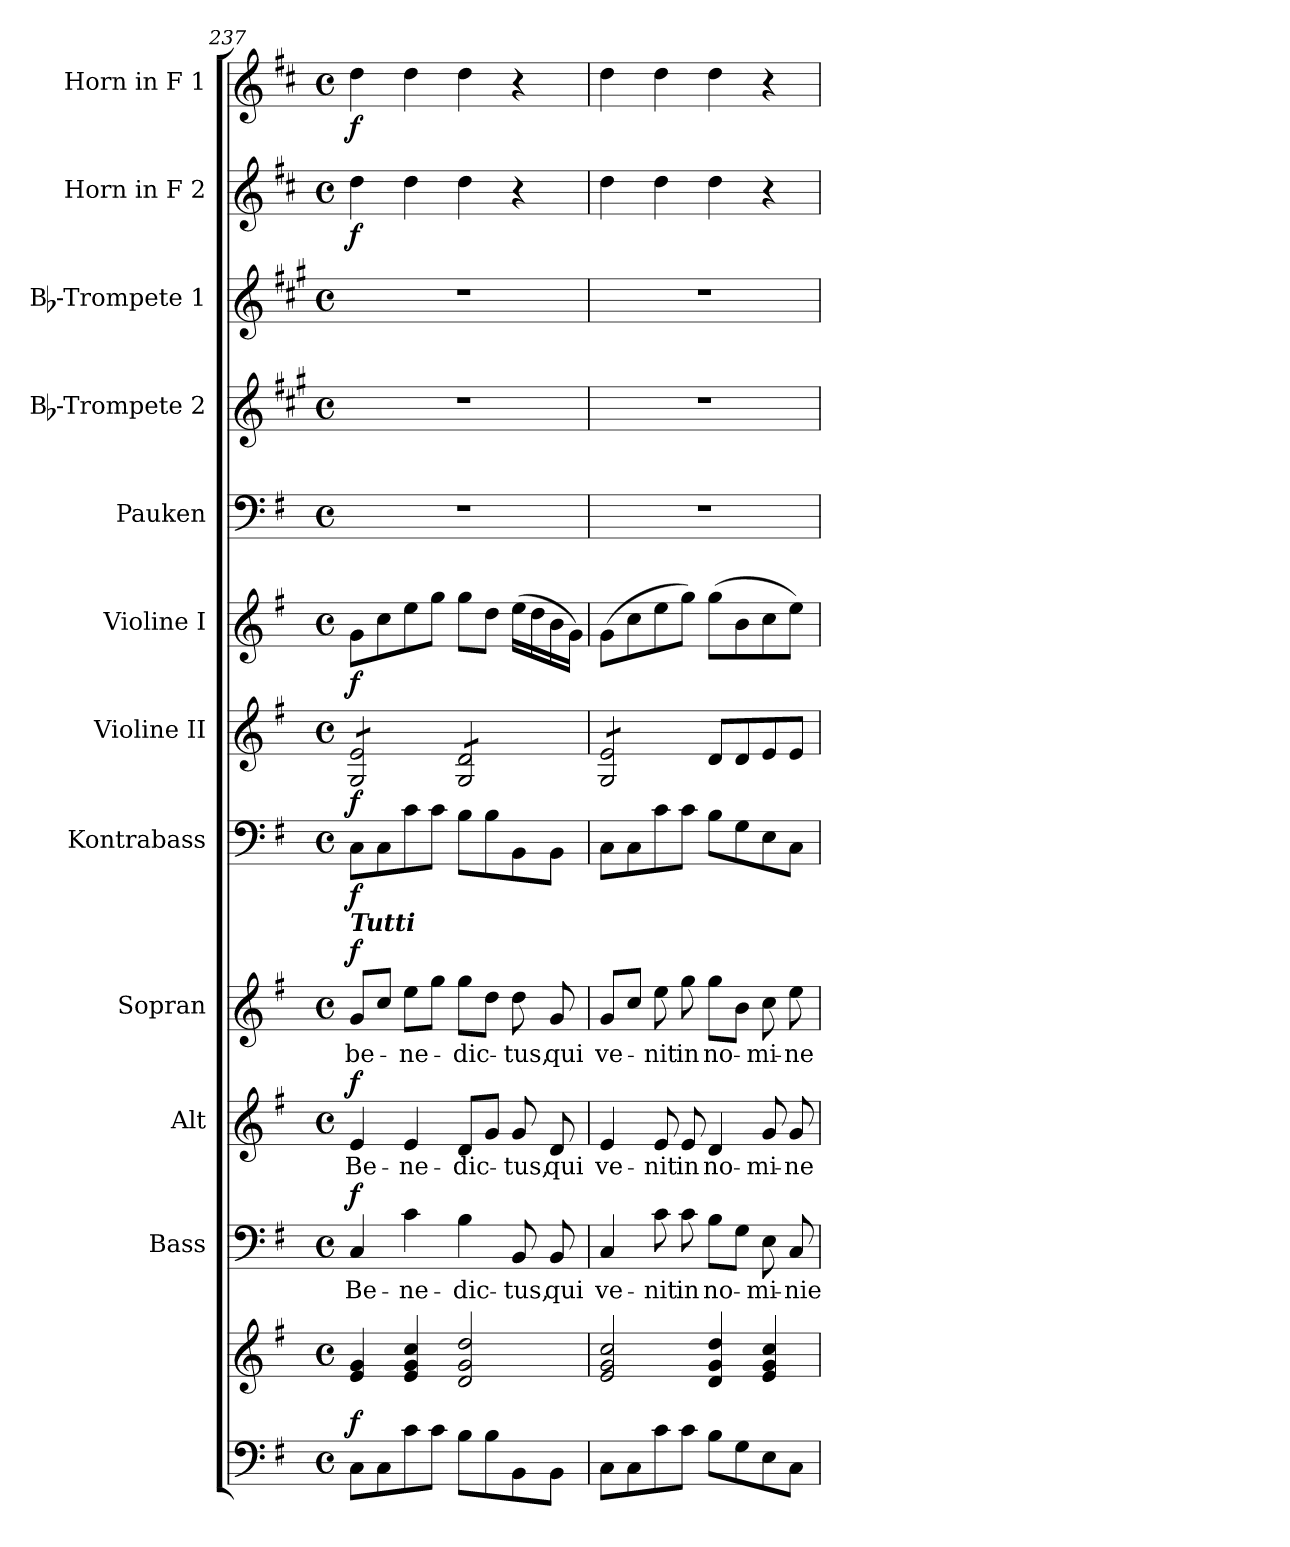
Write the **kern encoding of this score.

**kern	**kern	**dynam	**kern	**text	**dynam	**kern	**text	**dynam	**kern	**text	**dynam	**kern	**dynam	**kern	**dynam	**kern	**dynam	**kern	**kern	**kern	**kern	**dynam	**kern	**dynam
*part12	*part12	*part12	*part11	*part11	*part11	*part10	*part10	*part10	*part9	*part9	*part9	*part8	*part8	*part7	*part7	*part6	*part6	*part5	*part4	*part3	*part2	*part2	*part1	*part1
*staff13	*staff12	*staff12/13	*staff11	*staff11	*staff11	*staff10	*staff10	*staff10	*staff9	*staff9	*staff9	*staff8	*staff8	*staff7	*staff7	*staff6	*staff6	*staff5	*staff4	*staff3	*staff2	*staff2	*staff1	*staff1
*	*	*	*I"Bass	*	*	*I"Alt	*	*	*I"Sopran	*	*	*I"Kontrabass	*	*I"Violine II	*	*I"Violine I	*	*I"Pauken	*I"Bb-Trompete 2	*I"Bb-Trompete 1	*I"Horn in F 2	*	*I"Horn in F 1	*
*	*	*	*I'B.	*	*	*I'A.	*	*	*I'S.	*	*	*I'Kb.	*	*I'Vl. II	*	*I'Vl. I	*	*I'Pk.	*I'Bb Trp. 2	*I'Bb Trp. 1	*	*	*	*
!!LO:PB:g=z
*clefF4	*clefG2	*	*clefF4	*	*	*clefG2	*	*	*clefG2	*	*	*clefF4	*	*clefG2	*	*clefG2	*	*clefF4	*clefG2	*clefG2	*clefG2	*	*clefG2	*
*	*	*	*	*	*	*	*	*	*	*	*	*ITrd7c12	*	*	*	*	*	*	*ITrd1c2	*ITrd1c2	*ITrd4c7	*	*ITrd4c7	*
*k[f#]	*k[f#]	*	*k[f#]	*	*	*k[f#]	*	*	*k[f#]	*	*	*k[f#]	*	*k[f#]	*	*k[f#]	*	*k[f#]	*k[f#]	*k[f#]	*k[f#]	*	*k[f#]	*
*G:	*G:	*	*G:	*	*	*G:	*	*	*G:	*	*	*G:	*	*G:	*	*G:	*	*G:	*G:	*G:	*G:	*	*G:	*
*M4/4	*M4/4	*	*M4/4	*	*	*M4/4	*	*	*M4/4	*	*	*M4/4	*	*M4/4	*	*M4/4	*	*M4/4	*M4/4	*M4/4	*M4/4	*	*M4/4	*
*met(c)	*met(c)	*	*met(c)	*	*	*met(c)	*	*	*met(c)	*	*	*met(c)	*	*met(c)	*	*met(c)	*	*met(c)	*met(c)	*met(c)	*met(c)	*	*met(c)	*
=237	=237	=237	=237	=237	=237	=237	=237	=237	=237	=237	=237	=237	=237	=237	=237	=237	=237	=237	=237	=237	=237	=237	=237	=237
!	!	!	!	!	!	!	!	!	!LO:TX:a:Bi:t=Tutti	!	!	!	!	!	!	!	!	!	!	!	!	!	!	!
!	!	!LO:DY:a=2	!	!LO:LY:b	!LO:DY:a	!	!LO:LY:b	!LO:DY:a	!	!LO:LY:b	!LO:DY:a	!	!LO:DY:b	!	!LO:DY:b	!	!LO:DY:b	!	!	!	!	!LO:DY:b	!	!LO:DY:b
*	*	*	*	*	*	*	*	*	*	*	*	*	*	*tremolo	*	*	*	*	*	*	*	*	*	*
8C\L	4e/ 4g/	f	4C/	Be-	f	4e/	Be-	f	8g/L	be-	f	8CC\L	f	8G/ 8e/L	f	8g\L	f	1r	1r	1r	4g\	f	4g\	f
8C\	.	.	.	.	.	.	.	.	8cc/J	.	.	8CC\	.	8G/ 8e/	.	8cc\	.	.	.	.	.	.	.	.
!	!	!	!	!LO:LY:b	!	!	!LO:LY:b	!	!	!LO:LY:b	!	!	!	!	!	!	!	!	!	!	!	!	!	!
8c\	4e/ 4g/ 4cc/	.	4c\	-ne-	.	4e/	-ne-	.	8ee\L	-ne-	.	8C\	.	8G/ 8e/	.	8ee\	.	.	.	.	4g\	.	4g\	.
8c\J	.	.	.	.	.	.	.	.	8gg\J	.	.	8C\J	.	8G/ 8e/J	.	8gg\J	.	.	.	.	.	.	.	.
!	!	!	!	!LO:LY:b	!	!	!LO:LY:b	!	!	!LO:LY:b	!	!	!	!	!	!	!	!	!	!	!	!	!	!
8B\L	2d/ 2g/ 2dd/	.	4B\	-dic-	.	8d/L	-dic-	.	8gg\L	-dic-	.	8BB\L	.	8G/ 8d/L	.	8gg\L	.	.	.	.	4g\	.	4g\	.
8B\	.	.	.	.	.	8g/J	.	.	8dd\J	.	.	8BB\	.	8G/ 8d/	.	8dd\J	.	.	.	.	.	.	.	.
!	!	!	!	!LO:LY:b	!	!	!LO:LY:b	!	!	!LO:LY:b	!	!	!	!	!	!	!	!	!	!	!	!	!	!
8BB\	.	.	8BB/	-tus,	.	8g/	-tus,	.	8dd\	-tus,	.	8BBB\	.	8G/ 8d/	.	(>16ee\LL	.	.	.	.	4r	.	4r	.
.	.	.	.	.	.	.	.	.	.	.	.	.	.	.	.	16dd\	.	.	.	.	.	.	.	.
!	!	!	!	!LO:LY:b	!	!	!LO:LY:b	!	!	!LO:LY:b	!	!	!	!	!	!	!	!	!	!	!	!	!	!
8BB\J	.	.	8BB/	qui	.	8d/	qui	.	8g/	qui	.	8BBB\J	.	8G/ 8d/J	.	16b\	.	.	.	.	.	.	.	.
.	.	.	.	.	.	.	.	.	.	.	.	.	.	.	.	16g\JJ)	.	.	.	.	.	.	.	.
=238	=238	=238	=238	=238	=238	=238	=238	=238	=238	=238	=238	=238	=238	=238	=238	=238	=238	=238	=238	=238	=238	=238	=238	=238
!	!	!	!	!LO:LY:b	!	!	!LO:LY:b	!	!	!LO:LY:b	!	!	!	!	!	!	!	!	!	!	!	!	!	!
8C\L	2e/ 2g/ 2cc/	.	4C/	ve-	.	4e/	ve-	.	8g/L	ve-	.	8CC\L	.	8G/ 8e/L	.	(>8g\L	.	1r	1r	1r	4g\	.	4g\	.
8C\	.	.	.	.	.	.	.	.	8cc/J	.	.	8CC\	.	8G/ 8e/	.	8cc\	.	.	.	.	.	.	.	.
!	!	!	!	!LO:LY:b	!	!	!LO:LY:b	!	!	!LO:LY:b	!	!	!	!	!	!	!	!	!	!	!	!	!	!
8c\	.	.	8c\	-nit	.	8e/	-nit	.	8ee\	-nit	.	8C\	.	8G/ 8e/	.	8ee\	.	.	.	.	4g\	.	4g\	.
!	!	!	!	!LO:LY:b	!	!	!LO:LY:b	!	!	!LO:LY:b	!	!	!	!	!	!	!	!	!	!	!	!	!	!
8c\J	.	.	8c\	in	.	8e/	in	.	8gg\	in	.	8C\J	.	8G/ 8e/J	.	8gg\J)	.	.	.	.	.	.	.	.
*	*	*	*	*	*	*	*	*	*	*	*	*	*	*Xtremolo	*	*	*	*	*	*	*	*	*	*
!	!	!	!	!LO:LY:b	!	!	!LO:LY:b	!	!	!LO:LY:b	!	!	!	!	!	!	!	!	!	!	!	!	!	!
8B\L	4d/ 4g/ 4dd/	.	8B\L	no-	.	4d/	no-	.	8gg\L	no-	.	8BB\L	.	8d/L	.	(>8gg\L	.	.	.	.	4g\	.	4g\	.
8G\	.	.	8G\J	.	.	.	.	.	8b\J	.	.	8GG\	.	8d/	.	8b\	.	.	.	.	.	.	.	.
!	!	!	!	!LO:LY:b	!	!	!LO:LY:b	!	!	!LO:LY:b	!	!	!	!	!	!	!	!	!	!	!	!	!	!
8E\	4e/ 4g/ 4cc/	.	8E\	-mi-	.	8g/	-mi-	.	8cc\	-mi-	.	8EE\	.	8e/	.	8cc\	.	.	.	.	4r	.	4r	.
!	!	!	!	!LO:LY:b	!	!	!LO:LY:b	!	!	!LO:LY:b	!	!	!	!	!	!	!	!	!	!	!	!	!	!
8C\J	.	.	8C/	-nie	.	8g/	-ne	.	8ee\	-ne	.	8CC\J	.	8e/J	.	8ee\J)	.	.	.	.	.	.	.	.
=	=	=	=	=	=	=	=	=	=	=	=	=	=	=	=	=	=	=	=	=	=	=	=	=
*-	*-	*-	*-	*-	*-	*-	*-	*-	*-	*-	*-	*-	*-	*-	*-	*-	*-	*-	*-	*-	*-	*-	*-	*-
